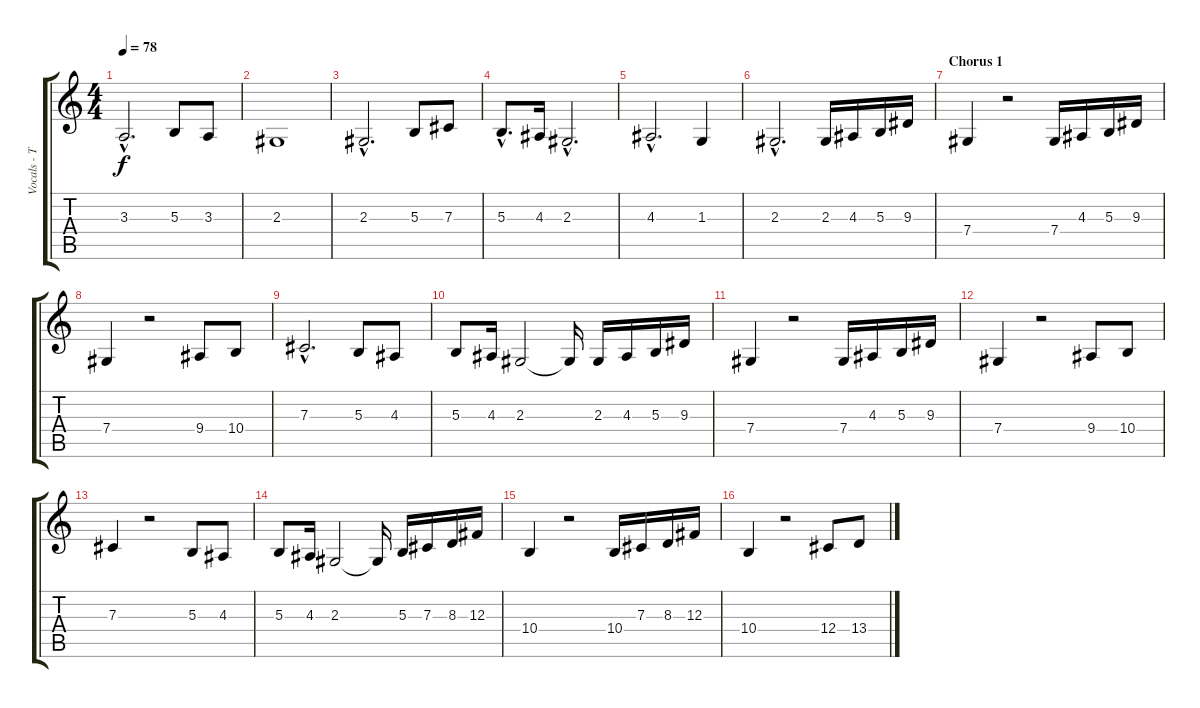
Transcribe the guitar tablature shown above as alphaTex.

\track ("Vocals - Timo Kotipelto" "Vocals - T") {instrument voiceoohs}
\staff {score tabs}
\tuning (Eb4 Bb3 Gb3 Db3 Ab2 Eb2) {hide}
\ts (4 4)
\tempo 78
\clef g2
\ks c
3.3{hac}.2{d dy f} 5.3.8 3.3.8 |
2.3.1 |
2.3{hac}.2{d} 5.3.8 7.3.8 |
5.3{hac}.8{d} 4.3.16 2.3{hac}.2{d} |
4.3{hac}.2{d} 1.3.4 |
2.3{hac}.2{d} 2.3.16 4.3.16 5.3.16 9.3.16 |
\section ("" "Chorus 1")
7.4.4 r.2 7.4.16 4.3.16 5.3.16 9.3.16 |
7.4.4 r.2 9.4.8 10.4.8 |
7.3{hac}.2{d} 5.3.8 4.3.8 |
5.3.8 4.3.16 2.3.2 2.3{t}.16 2.3.16 4.3.16 5.3.16 9.3.16 |
7.4.4 r.2 7.4.16 4.3.16 5.3.16 9.3.16 |
7.4.4 r.2 9.4.8 10.4.8 |
7.3.4 r.2 5.3.8 4.3.8 |
5.3.8 4.3.16 2.3.2 2.3{t}.16 5.3.16 7.3.16 8.3.16 12.3.16 |
\section ("" "")
10.4.4 r.2 10.4.16 7.3.16 8.3.16 12.3.16 |
10.4.4 r.2 12.4.8 13.4.8
